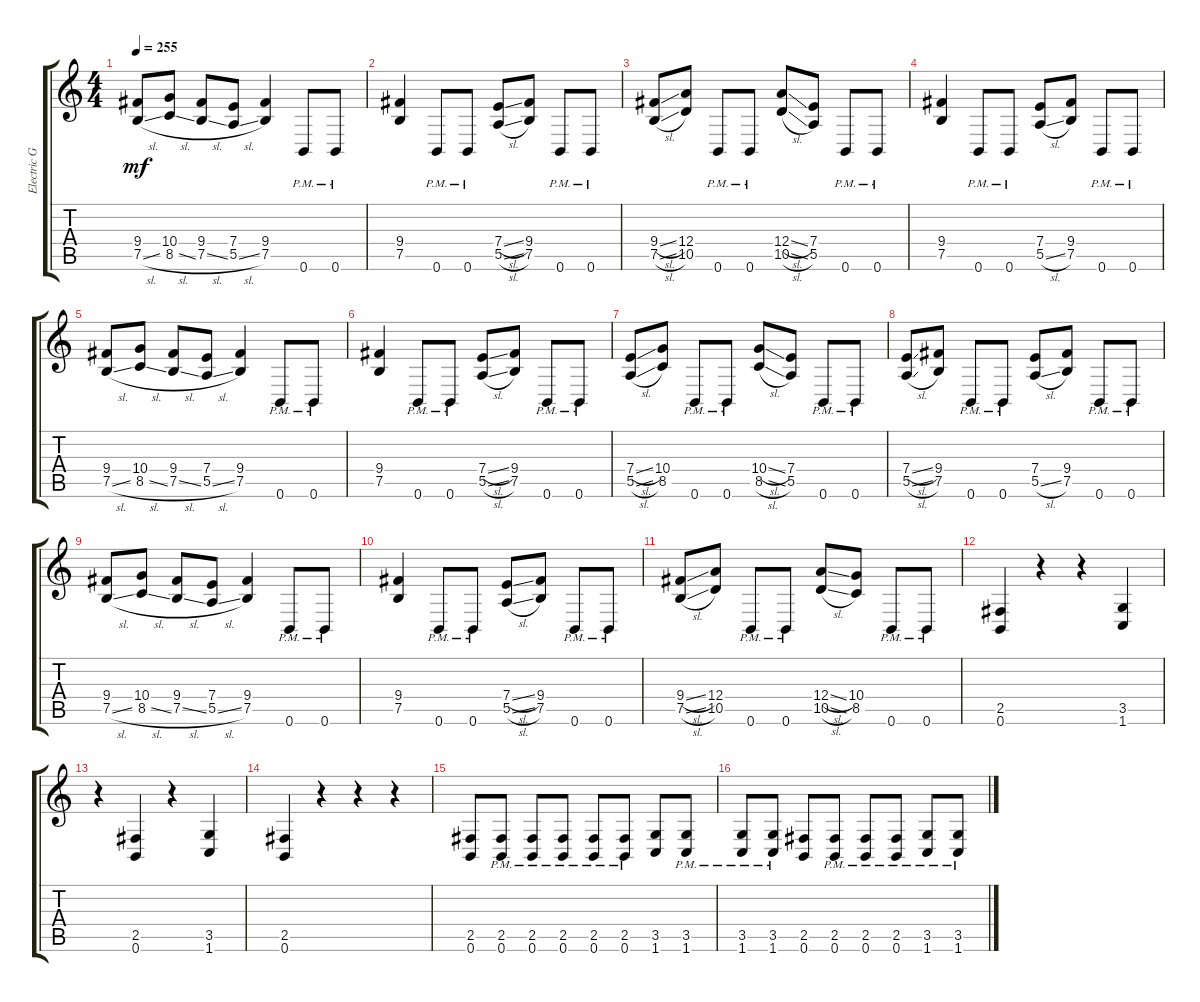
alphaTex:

\track ("Electric Guitar" "Electric G") {instrument distortionguitar}
\staff {score tabs}
\tuning (B3 Gb3 D3 A2 E2 B1) {hide}
\ts (4 4)
\tempo 255
\clef g2
\ks c
(9.4 7.5{sl}).8{dy mf} (10.4 8.5{sl}).8 (9.4 7.5{sl}).8 (7.4 5.5{sl}).8 (9.4 7.5).4 0.6{pm}.8 0.6{pm}.8 |
(9.4 7.5).4 0.6{pm}.8 0.6{pm}.8 (7.4{sl} 5.5{sl}).8 (9.4 7.5).8 0.6{pm}.8 0.6{pm}.8 |
(9.4{sl} 7.5{sl}).8 (12.4 10.5).8 0.6{pm}.8 0.6{pm}.8 (12.4{sl} 10.5{sl}).8 (7.4 5.5).8 0.6{pm}.8 0.6{pm}.8 |
(9.4 7.5).4 0.6{pm}.8 0.6{pm}.8 (7.4 5.5{sl}).8 (9.4 7.5).8 0.6{pm}.8 0.6{pm}.8 |
(9.4 7.5{sl}).8 (10.4 8.5{sl}).8 (9.4 7.5{sl}).8 (7.4 5.5{sl}).8 (9.4 7.5).4 0.6{pm}.8 0.6{pm}.8 |
(9.4 7.5).4 0.6{pm}.8 0.6{pm}.8 (7.4{sl} 5.5{sl}).8 (9.4 7.5).8 0.6{pm}.8 0.6{pm}.8 |
(7.4{sl} 5.5{sl}).8 (10.4 8.5).8 0.6{pm}.8 0.6{pm}.8 (10.4{sl} 8.5{sl}).8 (7.4 5.5).8 0.6{pm}.8 0.6{pm}.8 |
(7.4{sl} 5.5{sl}).8 (9.4 7.5).8 0.6{pm}.8 0.6{pm}.8 (7.4 5.5{sl}).8 (9.4 7.5).8 0.6{pm}.8 0.6{pm}.8 |
(9.4 7.5{sl}).8 (10.4 8.5{sl}).8 (9.4 7.5{sl}).8 (7.4 5.5{sl}).8 (9.4 7.5).4 0.6{pm}.8 0.6{pm}.8 |
(9.4 7.5).4 0.6{pm}.8 0.6{pm}.8 (7.4{sl} 5.5{sl}).8 (9.4 7.5).8 0.6{pm}.8 0.6{pm}.8 |
(9.4{sl} 7.5{sl}).8 (12.4 10.5).8 0.6{pm}.8 0.6{pm}.8 (12.4{sl} 10.5{sl}).8 (10.4 8.5).8 0.6{pm}.8 0.6{pm}.8 |
(2.5 0.6).4 r.4 r.4 (3.5 1.6).4 |
r.4 (2.5 0.6).4 r.4 (3.5 1.6).4 |
(2.5 0.6).4 r.4 r.4 r.4 |
(2.5 0.6).8 (2.5{pm} 0.6{pm}).8 (2.5{pm} 0.6{pm}).8 (2.5{pm} 0.6{pm}).8 (2.5{pm} 0.6{pm}).8 (2.5{pm} 0.6{pm}).8 (3.5 1.6).8 (3.5{pm} 1.6{pm}).8 |
(3.5{pm} 1.6{pm}).8 (3.5{pm} 1.6{pm}).8 (2.5 0.6).8 (2.5{pm} 0.6{pm}).8 (2.5{pm} 0.6{pm}).8 (2.5{pm} 0.6{pm}).8 (3.5 1.6{pm}).8 (3.5{pm} 1.6{pm}).8
